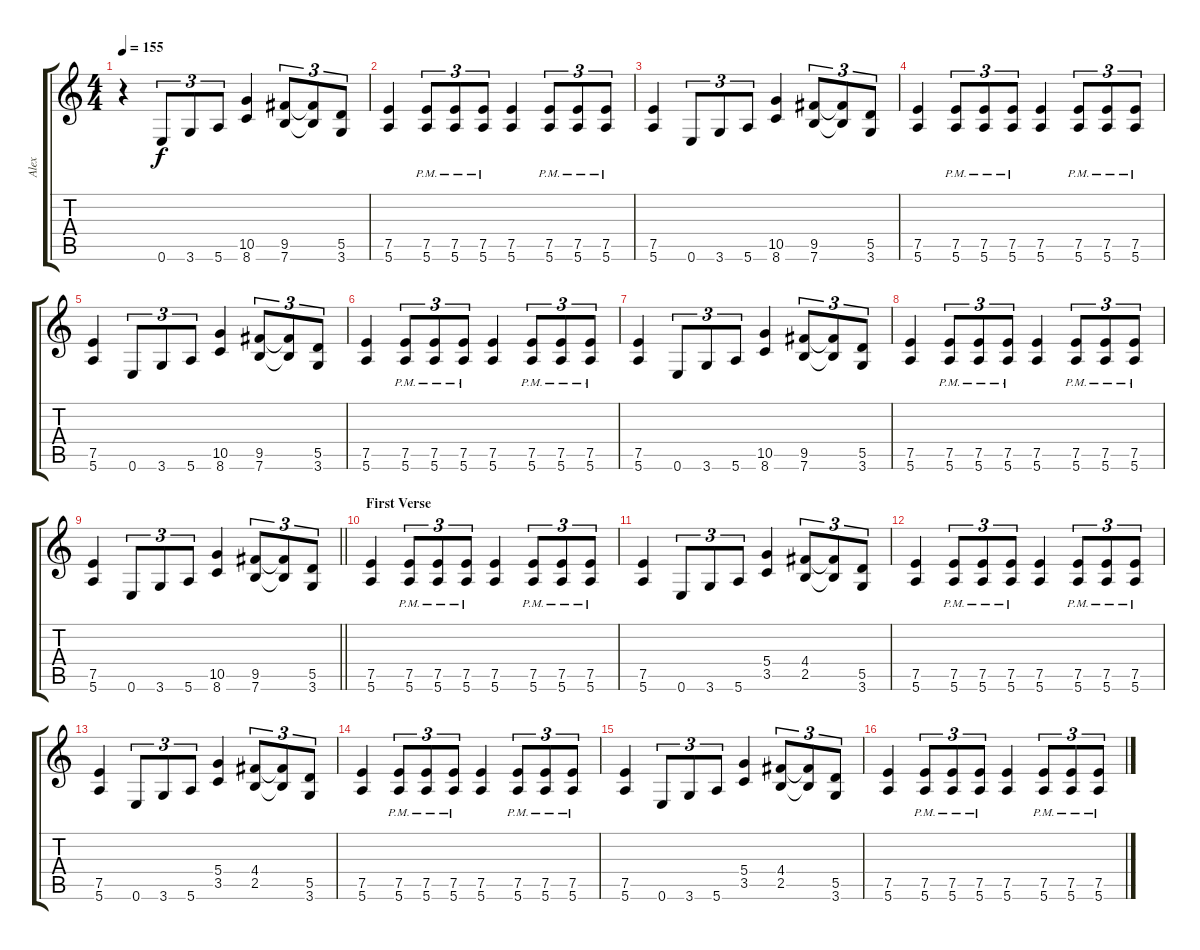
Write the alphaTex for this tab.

\track ("Alex" "Alex") {instrument overdrivenguitar}
\staff {score tabs}
\tuning (E4 B3 G3 D3 A2 E2) {hide}
\ts (4 4)
\tempo 155
\clef g2
\ks c
r.4{dy f instrument overdrivenguitar} 0.6.8{tu (3 2)} 3.6.8{tu (3 2)} 5.6.8{tu (3 2)} (10.5 8.6).4 (9.5 7.6).8{tu (3 2)} (9.5{t} 7.6{t}).8{tu (3 2)} (5.5 3.6).8{tu (3 2)} |
(7.5 5.6).4 (7.5{pm} 5.6{pm}).8{tu (3 2)} (7.5{pm} 5.6{pm}).8{tu (3 2)} (7.5{pm} 5.6{pm}).8{tu (3 2)} (7.5 5.6).4 (7.5{pm} 5.6{pm}).8{tu (3 2)} (7.5{pm} 5.6{pm}).8{tu (3 2)} (7.5{pm} 5.6{pm}).8{tu (3 2)} |
(7.5 5.6).4 0.6.8{tu (3 2)} 3.6.8{tu (3 2)} 5.6.8{tu (3 2)} (10.5 8.6).4 (9.5 7.6).8{tu (3 2)} (9.5{t} 7.6{t}).8{tu (3 2)} (5.5 3.6).8{tu (3 2)} |
(7.5 5.6).4 (7.5{pm} 5.6{pm}).8{tu (3 2)} (7.5{pm} 5.6{pm}).8{tu (3 2)} (7.5{pm} 5.6{pm}).8{tu (3 2)} (7.5 5.6).4 (7.5{pm} 5.6{pm}).8{tu (3 2)} (7.5{pm} 5.6{pm}).8{tu (3 2)} (7.5{pm} 5.6{pm}).8{tu (3 2)} |
(7.5 5.6).4 0.6.8{tu (3 2)} 3.6.8{tu (3 2)} 5.6.8{tu (3 2)} (10.5 8.6).4 (9.5 7.6).8{tu (3 2)} (9.5{t} 7.6{t}).8{tu (3 2)} (5.5 3.6).8{tu (3 2)} |
(7.5 5.6).4 (7.5{pm} 5.6{pm}).8{tu (3 2)} (7.5{pm} 5.6{pm}).8{tu (3 2)} (7.5{pm} 5.6{pm}).8{tu (3 2)} (7.5 5.6).4 (7.5{pm} 5.6{pm}).8{tu (3 2)} (7.5{pm} 5.6{pm}).8{tu (3 2)} (7.5{pm} 5.6{pm}).8{tu (3 2)} |
(7.5 5.6).4 0.6.8{tu (3 2)} 3.6.8{tu (3 2)} 5.6.8{tu (3 2)} (10.5 8.6).4 (9.5 7.6).8{tu (3 2)} (9.5{t} 7.6{t}).8{tu (3 2)} (5.5 3.6).8{tu (3 2)} |
(7.5 5.6).4 (7.5{pm} 5.6{pm}).8{tu (3 2)} (7.5{pm} 5.6{pm}).8{tu (3 2)} (7.5{pm} 5.6{pm}).8{tu (3 2)} (7.5 5.6).4 (7.5{pm} 5.6{pm}).8{tu (3 2)} (7.5{pm} 5.6{pm}).8{tu (3 2)} (7.5{pm} 5.6{pm}).8{tu (3 2)} |
\barLineRight lightlight
(7.5 5.6).4 0.6.8{tu (3 2)} 3.6.8{tu (3 2)} 5.6.8{tu (3 2)} (10.5 8.6).4 (9.5 7.6).8{tu (3 2)} (9.5{t} 7.6{t}).8{tu (3 2)} (5.5 3.6).8{tu (3 2)} |
\section ("" "First Verse")
(7.5 5.6).4 (7.5{pm} 5.6{pm}).8{tu (3 2)} (7.5{pm} 5.6{pm}).8{tu (3 2)} (7.5{pm} 5.6{pm}).8{tu (3 2)} (7.5 5.6).4 (7.5{pm} 5.6{pm}).8{tu (3 2)} (7.5{pm} 5.6{pm}).8{tu (3 2)} (7.5{pm} 5.6{pm}).8{tu (3 2)} |
(7.5 5.6).4 0.6.8{tu (3 2)} 3.6.8{tu (3 2)} 5.6.8{tu (3 2)} (5.4 3.5).4 (4.4 2.5).8{tu (3 2)} (4.4{t} 2.5{t}).8{tu (3 2)} (5.5 3.6).8{tu (3 2)} |
(7.5 5.6).4 (7.5{pm} 5.6{pm}).8{tu (3 2)} (7.5{pm} 5.6{pm}).8{tu (3 2)} (7.5{pm} 5.6{pm}).8{tu (3 2)} (7.5 5.6).4 (7.5{pm} 5.6{pm}).8{tu (3 2)} (7.5{pm} 5.6{pm}).8{tu (3 2)} (7.5{pm} 5.6{pm}).8{tu (3 2)} |
(7.5 5.6).4 0.6.8{tu (3 2)} 3.6.8{tu (3 2)} 5.6.8{tu (3 2)} (5.4 3.5).4 (4.4 2.5).8{tu (3 2)} (4.4{t} 2.5{t}).8{tu (3 2)} (5.5 3.6).8{tu (3 2)} |
(7.5 5.6).4 (7.5{pm} 5.6{pm}).8{tu (3 2)} (7.5{pm} 5.6{pm}).8{tu (3 2)} (7.5{pm} 5.6{pm}).8{tu (3 2)} (7.5 5.6).4 (7.5{pm} 5.6{pm}).8{tu (3 2)} (7.5{pm} 5.6{pm}).8{tu (3 2)} (7.5{pm} 5.6{pm}).8{tu (3 2)} |
(7.5 5.6).4 0.6.8{tu (3 2)} 3.6.8{tu (3 2)} 5.6.8{tu (3 2)} (5.4 3.5).4 (4.4 2.5).8{tu (3 2)} (4.4{t} 2.5{t}).8{tu (3 2)} (5.5 3.6).8{tu (3 2)} |
(7.5 5.6).4 (7.5{pm} 5.6{pm}).8{tu (3 2)} (7.5{pm} 5.6{pm}).8{tu (3 2)} (7.5{pm} 5.6{pm}).8{tu (3 2)} (7.5 5.6).4 (7.5{pm} 5.6{pm}).8{tu (3 2)} (7.5{pm} 5.6{pm}).8{tu (3 2)} (7.5{pm} 5.6{pm}).8{tu (3 2)}
